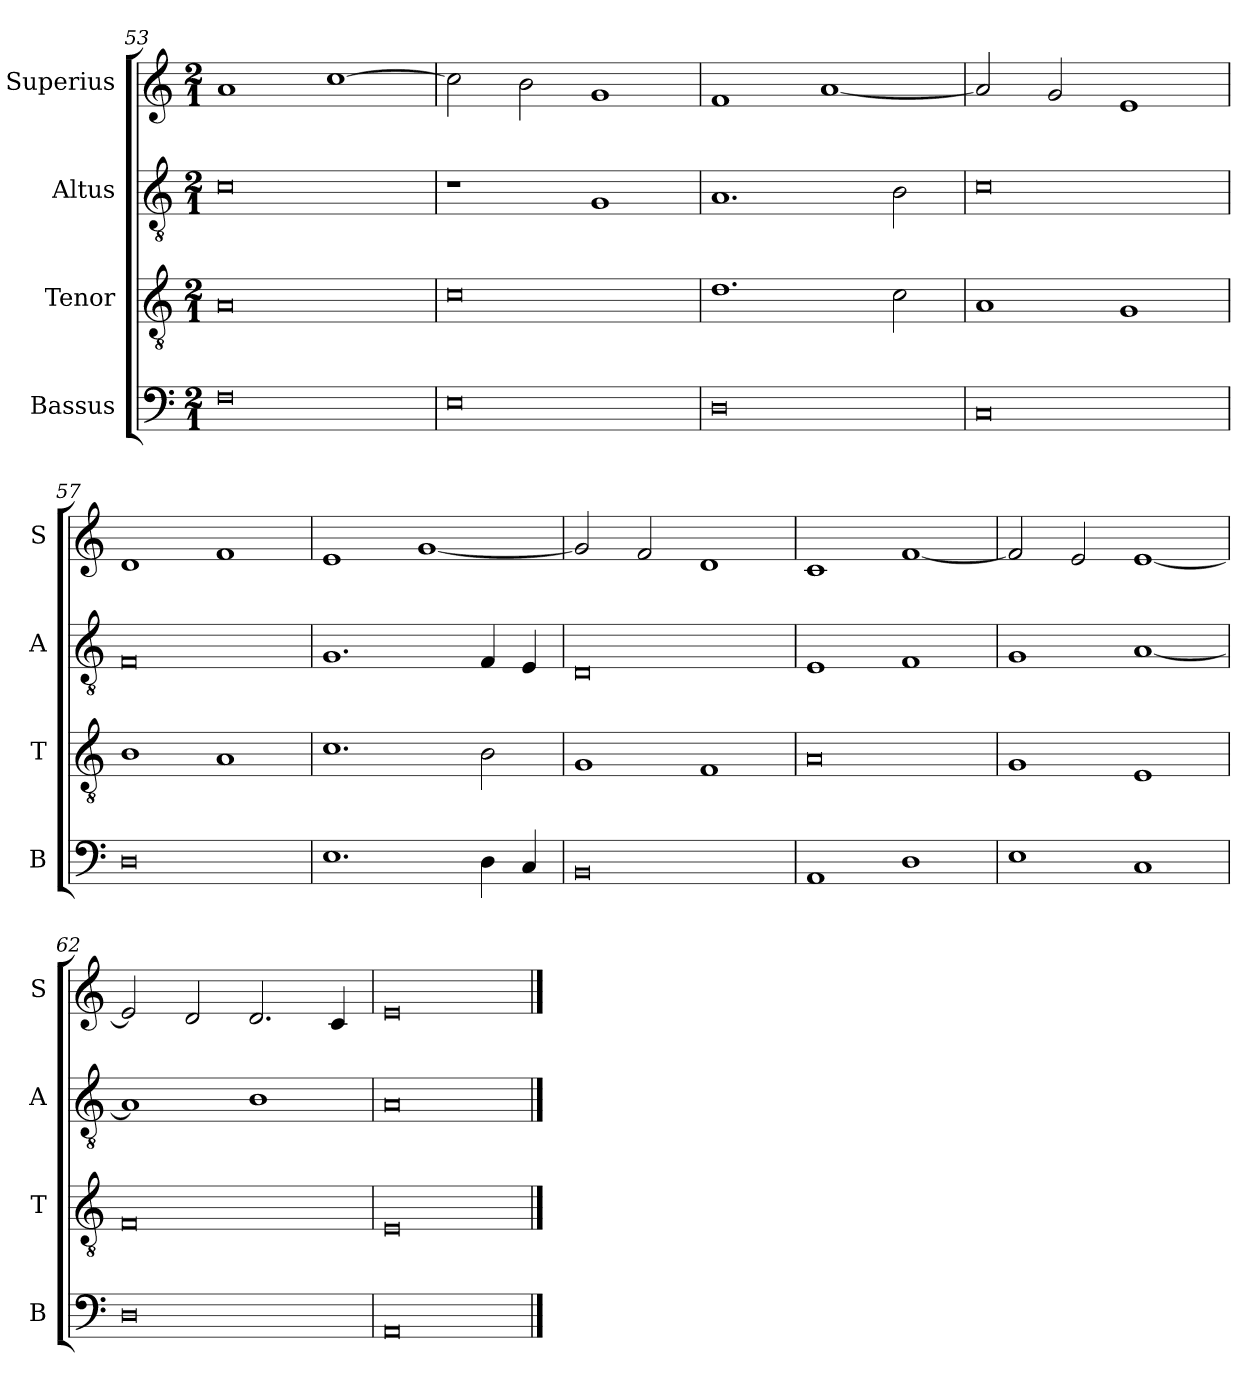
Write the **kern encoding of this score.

**kern	**kern	**kern	**kern
*part4	*part3	*part2	*part1
*staff4	*staff3	*staff2	*staff1
*I"Bassus	*I"Tenor	*I"Altus	*I"Superius
*I'B	*I'T	*I'A	*I'S
*clefF4	*clefGv2	*clefGv2	*clefG2
*k[]	*k[]	*k[]	*k[]
*M2/1	*M2/1	*M2/1	*M2/1
=53	=53	=53	=53
0F	0A	0c	1a
.	.	.	[1cc
=54	=54	=54	=54
0E	0c	1r	2cc\]
.	.	.	2b\
.	.	1G	1g
=55	=55	=55	=55
0D	1.d	1.A	1f
.	.	.	[1a
.	2c\	2B\	.
=56	=56	=56	=56
0C	1A	0c	2a/]
.	.	.	2g/
.	1G	.	1e
=57	=57	=57	=57
0D	1B	0F	1d
.	1A	.	1f
=58	=58	=58	=58
1.E	1.c	1.G	1e
.	.	.	[1g
4D\	2B\	4F/	.
4C/	.	4E/	.
=59	=59	=59	=59
0BB	1G	0D	2g/]
.	.	.	2f/
.	1F	.	1d
=60	=60	=60	=60
1AA	0A	1E	1c
1D	.	1F	[1f
=61	=61	=61	=61
1E	1G	1G	2f/]
.	.	.	2e/
1C	1E	[1A	[1e
=62	=62	=62	=62
0D	0F	1A]	2e/]
.	.	.	2d/
.	.	1B	2.d/
.	.	.	4c/
=63	=63	=63	=63
0AA	0E	0A	0e
==	==	==	==
*-	*-	*-	*-
